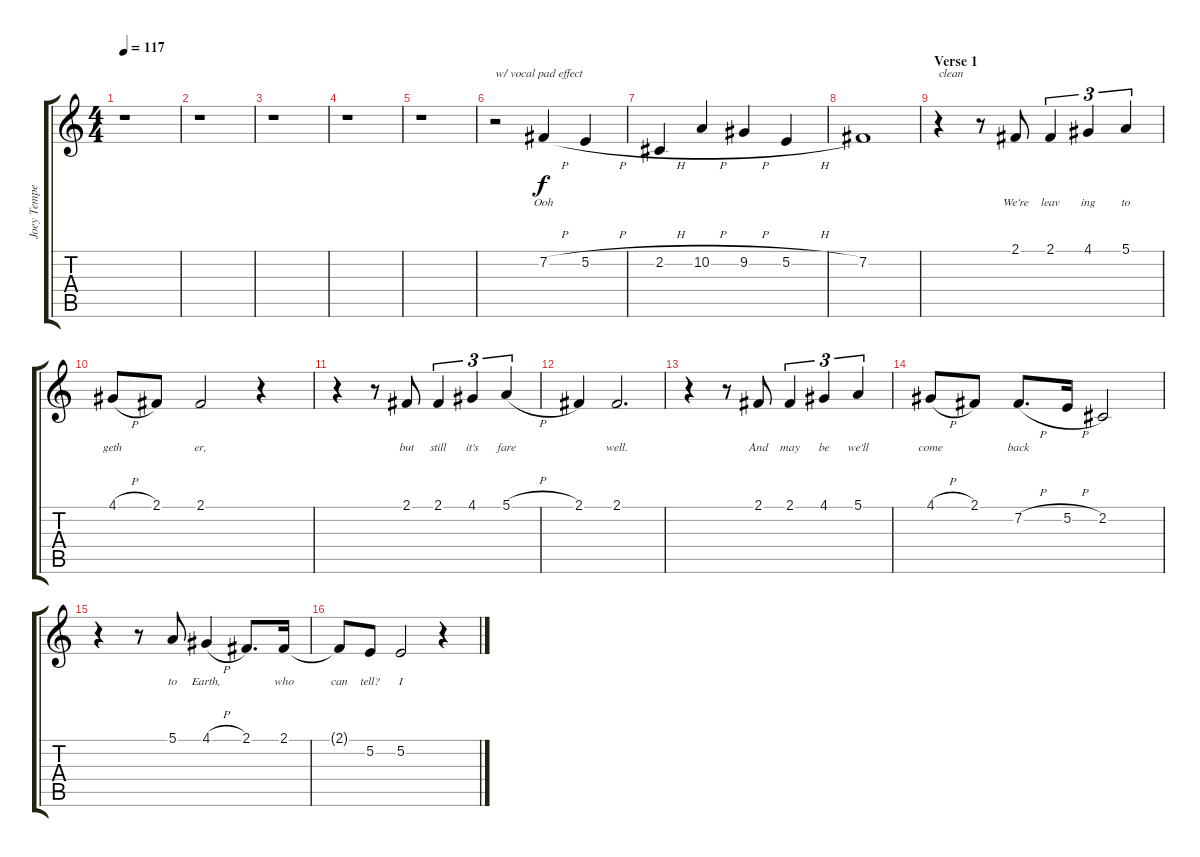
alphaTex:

\track ("Joey Tempest (Vocals)" "Joey Tempe") {instrument clarinet}
\staff {score tabs}
\tuning (E4 B3 G3 D3 A2 E2) {hide}
\ts (4 4)
\tempo 117
\clef g2
\ks c
r.1{dy f} |
r.1 |
r.1 |
r.1 |
r.1 |
r.2{txt "w/ vocal pad effect"} 7.2{h}.4{lyrics (0 "Ooh") lyrics (1 "") lyrics (2 "") lyrics (3 "") lyrics (4 "")} 5.2{h}.4{lyrics (0 "") lyrics (1 "") lyrics (2 "") lyrics (3 "") lyrics (4 "")} |
2.2{h}.4{lyrics (0 "") lyrics (1 "") lyrics (2 "") lyrics (3 "") lyrics (4 "")} 10.2{h}.4{lyrics (0 "") lyrics (1 "") lyrics (2 "") lyrics (3 "") lyrics (4 "")} 9.2{h}.4{lyrics (0 "") lyrics (1 "") lyrics (2 "") lyrics (3 "") lyrics (4 "")} 5.2{h}.4{lyrics (0 "") lyrics (1 "") lyrics (2 "") lyrics (3 "") lyrics (4 "")} |
7.2.1{lyrics (0 "") lyrics (1 "") lyrics (2 "") lyrics (3 "") lyrics (4 "")} |
\section ("" "Verse 1")
r.4{txt "clean"} r.8 2.1.8{lyrics (0 "We're") lyrics (1 "") lyrics (2 "") lyrics (3 "") lyrics (4 "")} 2.1.4{tu (3 2) lyrics (0 "leav") lyrics (1 "") lyrics (2 "") lyrics (3 "") lyrics (4 "")} 4.1.4{tu (3 2) lyrics (0 "ing") lyrics (1 "") lyrics (2 "") lyrics (3 "") lyrics (4 "")} 5.1.4{tu (3 2) lyrics (0 "to") lyrics (1 "") lyrics (2 "") lyrics (3 "") lyrics (4 "")} |
4.1{h}.8{lyrics (0 "geth") lyrics (1 "") lyrics (2 "") lyrics (3 "") lyrics (4 "")} 2.1.8{lyrics (0 "") lyrics (1 "") lyrics (2 "") lyrics (3 "") lyrics (4 "")} 2.1.2{lyrics (0 "er,") lyrics (1 "") lyrics (2 "") lyrics (3 "") lyrics (4 "")} r.4 |
r.4 r.8 2.1.8{lyrics (0 "but") lyrics (1 "") lyrics (2 "") lyrics (3 "") lyrics (4 "")} 2.1.4{tu (3 2) lyrics (0 "still") lyrics (1 "") lyrics (2 "") lyrics (3 "") lyrics (4 "")} 4.1.4{tu (3 2) lyrics (0 "it's") lyrics (1 "") lyrics (2 "") lyrics (3 "") lyrics (4 "")} 5.1{h}.4{tu (3 2) lyrics (0 "fare") lyrics (1 "") lyrics (2 "") lyrics (3 "") lyrics (4 "")} |
2.1.4{lyrics (0 "") lyrics (1 "") lyrics (2 "") lyrics (3 "") lyrics (4 "")} 2.1.2{d lyrics (0 "well.") lyrics (1 "") lyrics (2 "") lyrics (3 "") lyrics (4 "")} |
r.4 r.8 2.1.8{lyrics (0 "And") lyrics (1 "") lyrics (2 "") lyrics (3 "") lyrics (4 "")} 2.1.4{tu (3 2) lyrics (0 "may") lyrics (1 "") lyrics (2 "") lyrics (3 "") lyrics (4 "")} 4.1.4{tu (3 2) lyrics (0 "be") lyrics (1 "") lyrics (2 "") lyrics (3 "") lyrics (4 "")} 5.1.4{tu (3 2) lyrics (0 "we'll") lyrics (1 "") lyrics (2 "") lyrics (3 "") lyrics (4 "")} |
4.1{h}.8{lyrics (0 "come") lyrics (1 "") lyrics (2 "") lyrics (3 "") lyrics (4 "")} 2.1.8{lyrics (0 "") lyrics (1 "") lyrics (2 "") lyrics (3 "") lyrics (4 "")} 7.2{h}.8{d lyrics (0 "back") lyrics (1 "") lyrics (2 "") lyrics (3 "") lyrics (4 "")} 5.2{h}.16{lyrics (0 "") lyrics (1 "") lyrics (2 "") lyrics (3 "") lyrics (4 "")} 2.2.2{lyrics (0 "") lyrics (1 "") lyrics (2 "") lyrics (3 "") lyrics (4 "")} |
r.4 r.8 5.1.8{lyrics (0 "to") lyrics (1 "") lyrics (2 "") lyrics (3 "") lyrics (4 "")} 4.1{h}.4{lyrics (0 "Earth,") lyrics (1 "") lyrics (2 "") lyrics (3 "") lyrics (4 "")} 2.1.8{d lyrics (0 "") lyrics (1 "") lyrics (2 "") lyrics (3 "") lyrics (4 "")} 2.1.16{lyrics (0 "who") lyrics (1 "") lyrics (2 "") lyrics (3 "") lyrics (4 "")} |
2.1{t}.8{lyrics (0 "can") lyrics (1 "") lyrics (2 "") lyrics (3 "") lyrics (4 "")} 5.2.8{lyrics (0 "tell?") lyrics (1 "") lyrics (2 "") lyrics (3 "") lyrics (4 "")} 5.2.2{lyrics (0 "I") lyrics (1 "") lyrics (2 "") lyrics (3 "") lyrics (4 "")} r.4
